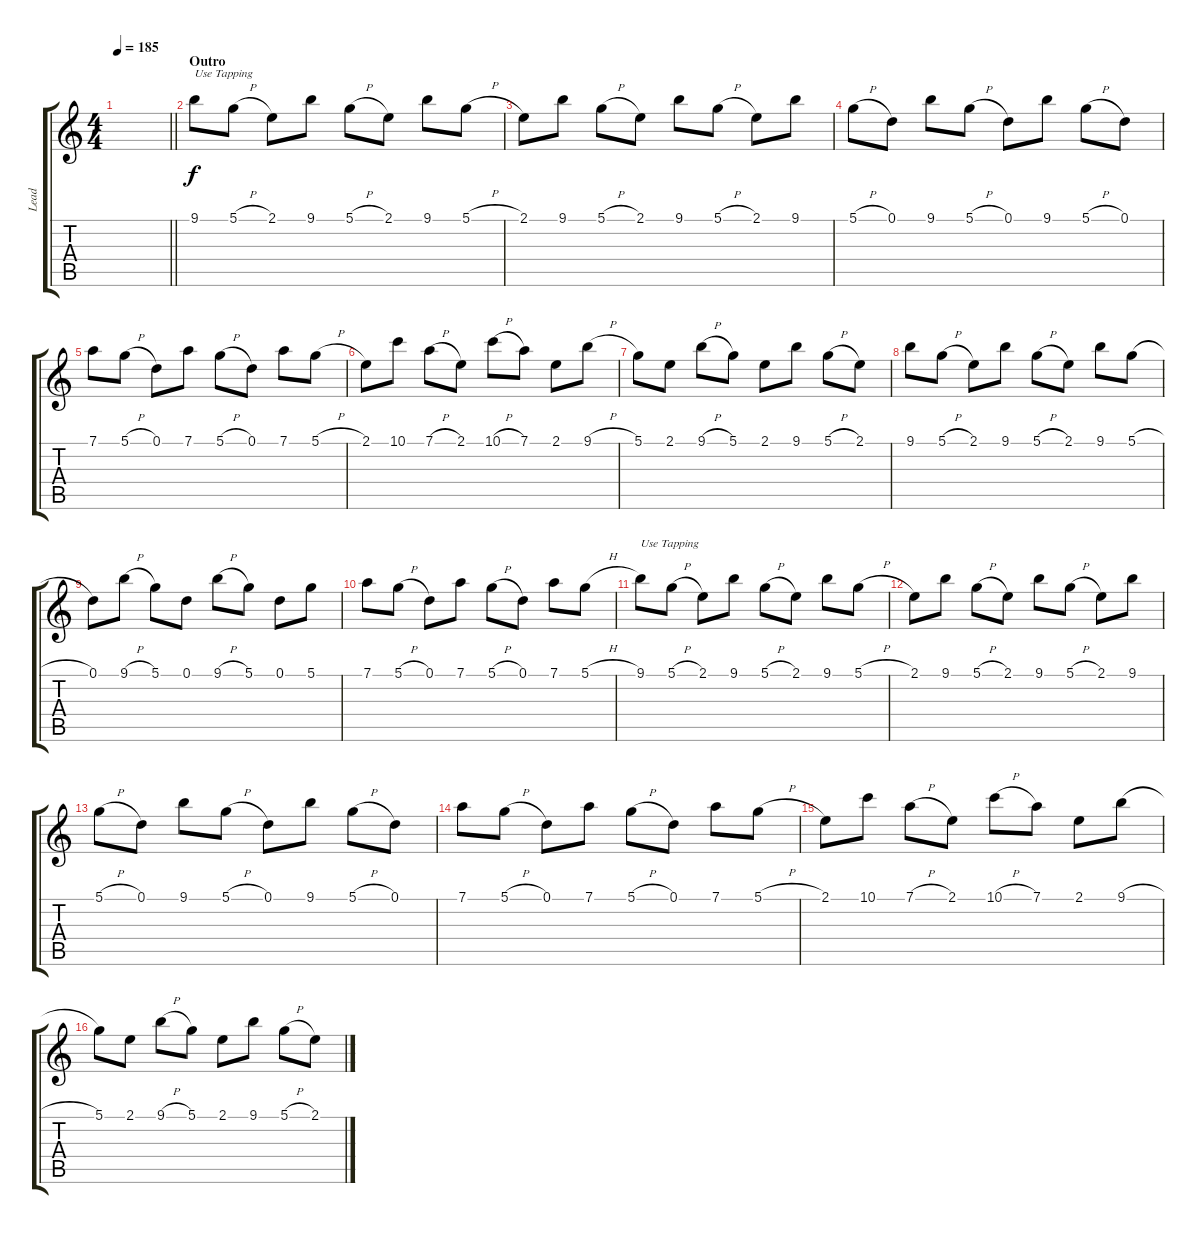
\track ("Lead" "Lead") {instrument distortionguitar}
\staff {score tabs}
\tuning (D4 A3 F3 C3 G2 D2) {hide}
\ts (4 4)
\tempo 185
\clef g2
\barLineRight lightlight
\ks c
|
\section ("" "Outro")
9.1.8{txt "Use Tapping"} 5.1{h}.8 2.1.8 9.1.8 5.1{h}.8 2.1.8 9.1.8 5.1{h}.8 |
2.1.8 9.1.8 5.1{h}.8 2.1.8 9.1.8 5.1{h}.8 2.1.8 9.1.8 |
5.1{h}.8 0.1.8 9.1.8 5.1{h}.8 0.1.8 9.1.8 5.1{h}.8 0.1.8 |
7.1.8 5.1{h}.8 0.1.8 7.1.8 5.1{h}.8 0.1.8 7.1.8 5.1{h}.8 |
2.1.8 10.1.8 7.1{h}.8 2.1.8 10.1{h}.8 7.1.8 2.1.8 9.1{h}.8 |
5.1.8 2.1.8 9.1{h}.8 5.1.8 2.1.8 9.1.8 5.1{h}.8 2.1.8 |
9.1.8 5.1{h}.8 2.1.8 9.1.8 5.1{h}.8 2.1.8 9.1.8 5.1{h}.8 |
0.1.8 9.1{h}.8 5.1.8 0.1.8 9.1{h}.8 5.1.8 0.1.8 5.1.8 |
7.1.8 5.1{h}.8 0.1.8 7.1.8 5.1{h}.8 0.1.8 7.1.8 5.1{h}.8 |
9.1.8{txt "Use Tapping"} 5.1{h}.8 2.1.8 9.1.8 5.1{h}.8 2.1.8 9.1.8 5.1{h}.8 |
2.1.8 9.1.8 5.1{h}.8 2.1.8 9.1.8 5.1{h}.8 2.1.8 9.1.8 |
5.1{h}.8 0.1.8 9.1.8 5.1{h}.8 0.1.8 9.1.8 5.1{h}.8 0.1.8 |
7.1.8 5.1{h}.8 0.1.8 7.1.8 5.1{h}.8 0.1.8 7.1.8 5.1{h}.8 |
2.1.8 10.1.8 7.1{h}.8 2.1.8 10.1{h}.8 7.1.8 2.1.8 9.1{h}.8 |
5.1.8 2.1.8 9.1{h}.8 5.1.8 2.1.8 9.1.8 5.1{h}.8 2.1.8
